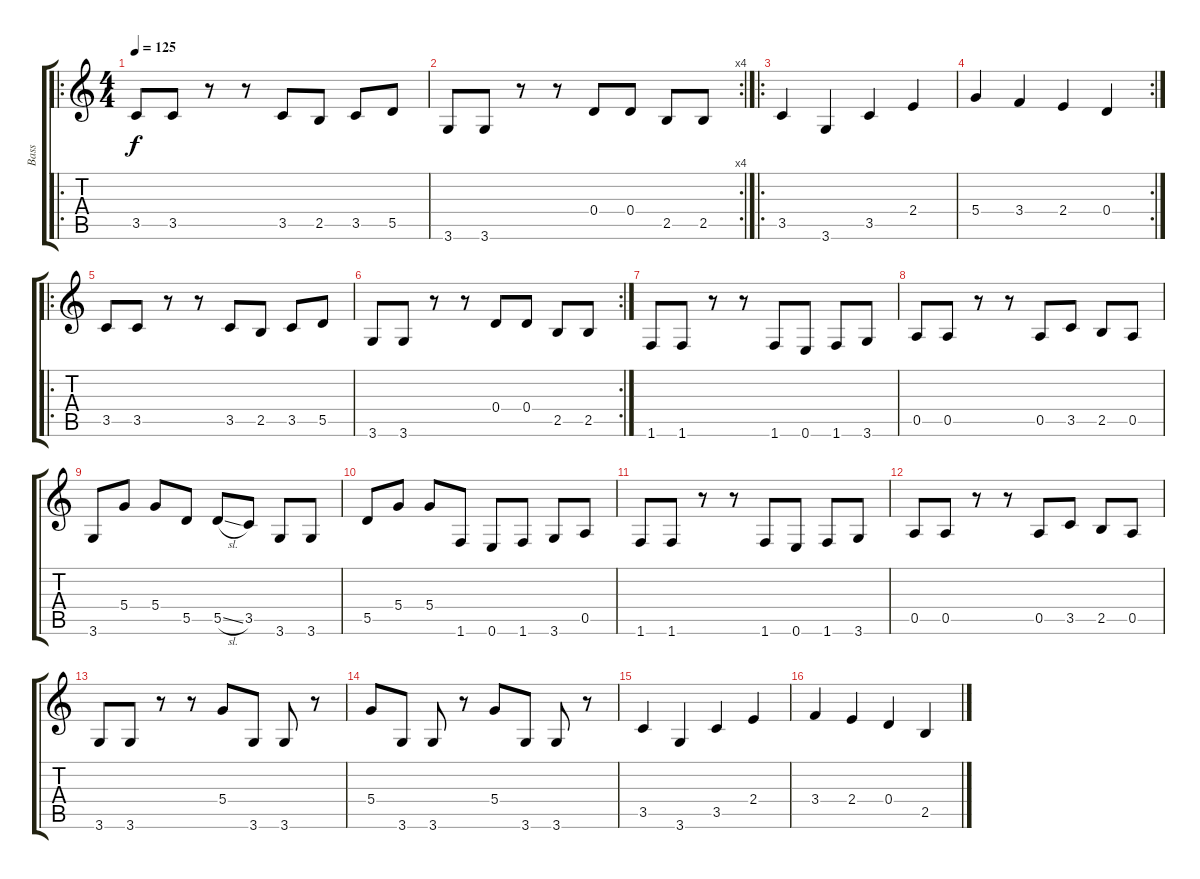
\track ("Bass" "Bass") {instrument electricbasspick}
\staff {score tabs}
\tuning (E4 B3 G3 D3 A2 E2) {hide}
\ro
\ts (4 4)
\tempo 125
\clef g2
\ks c
3.5.8{dy f} 3.5.8 r.8 r.8 3.5.8 2.5.8 3.5.8 5.5.8 |
\rc 4
3.6.8 3.6.8 r.8 r.8 0.4.8 0.4.8 2.5.8 2.5.8 |
\ro
3.5.4 3.6.4 3.5.4 2.4.4 |
\rc 2
5.4.4 3.4.4 2.4.4 0.4.4 |
\ro
3.5.8 3.5.8 r.8 r.8 3.5.8 2.5.8 3.5.8 5.5.8 |
\rc 2
3.6.8 3.6.8 r.8 r.8 0.4.8 0.4.8 2.5.8 2.5.8 |
1.6.8 1.6.8 r.8 r.8 1.6.8 0.6.8 1.6.8 3.6.8 |
0.5.8 0.5.8 r.8 r.8 0.5.8 3.5.8 2.5.8 0.5.8 |
3.6.8 5.4.8 5.4.8 5.5.8 5.5{sl}.8 3.5.8 3.6.8 3.6.8 |
5.5.8 5.4.8 5.4.8 1.6.8 0.6.8 1.6.8 3.6.8 0.5.8 |
1.6.8 1.6.8 r.8 r.8 1.6.8 0.6.8 1.6.8 3.6.8 |
0.5.8 0.5.8 r.8 r.8 0.5.8 3.5.8 2.5.8 0.5.8 |
3.6.8 3.6.8 r.8 r.8 5.4.8 3.6.8 3.6.8 r.8 |
5.4.8 3.6.8 3.6.8 r.8 5.4.8 3.6.8 3.6.8 r.8 |
3.5.4 3.6.4 3.5.4 2.4.4 |
3.4.4 2.4.4 0.4.4 2.5.4
